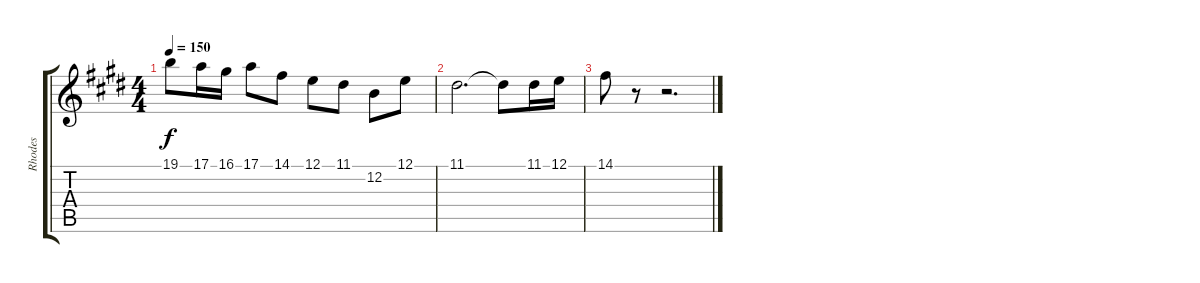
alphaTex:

\track ("Rhodes" "Rhodes") {instrument electricpiano1}
\staff {score tabs}
\tuning (E4 B3 G3 D3 A2 E2) {hide}
\ts (4 4)
\tempo 150
\clef g2
\ks c#minor
19.1.8{dy f} 17.1.16 16.1.16 17.1.8 14.1.8 12.1.8 11.1.8 12.2.8 12.1.8 |
11.1.2{d} 11.1{t}.8 11.1.16 12.1.16 |
14.1.8 r.8 r.2{d}
